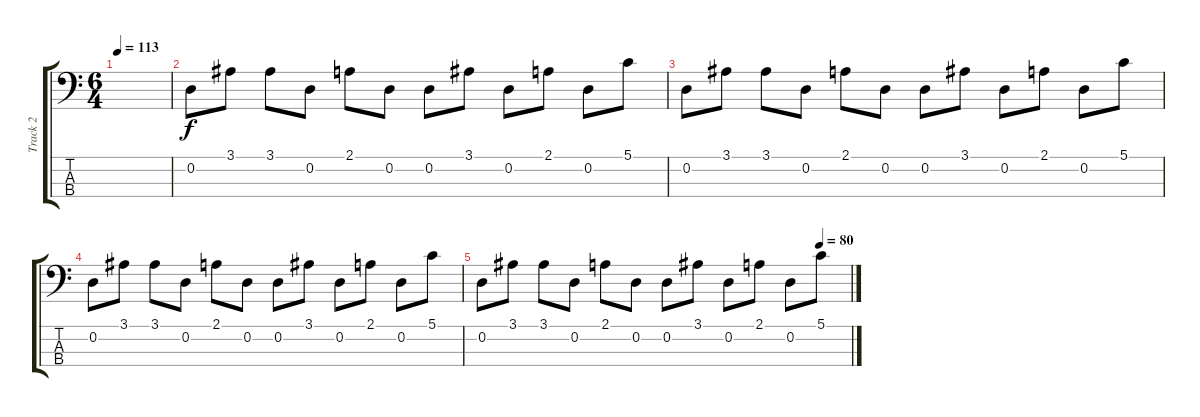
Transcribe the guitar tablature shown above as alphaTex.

\track ("Track 2" "Track 2") {instrument electricbassfinger}
\staff {score tabs}
\tuning (G2 D2 A1 E1) {hide}
\ts (6 4)
\tempo 113
\clef f4
\ks c
|
0.2.8 3.1.8 3.1.8 0.2.8 2.1.8 0.2.8 0.2.8 3.1.8 0.2.8 2.1.8 0.2.8 5.1.8 |
0.2.8 3.1.8 3.1.8 0.2.8 2.1.8 0.2.8 0.2.8 3.1.8 0.2.8 2.1.8 0.2.8 5.1.8 |
0.2.8 3.1.8 3.1.8 0.2.8 2.1.8 0.2.8 0.2.8 3.1.8 0.2.8 2.1.8 0.2.8 5.1.8 |
\tempo (80 0.9166666666666666)
0.2.8 3.1.8 3.1.8 0.2.8 2.1.8 0.2.8 0.2.8 3.1.8 0.2.8 2.1.8 0.2.8 5.1.8
